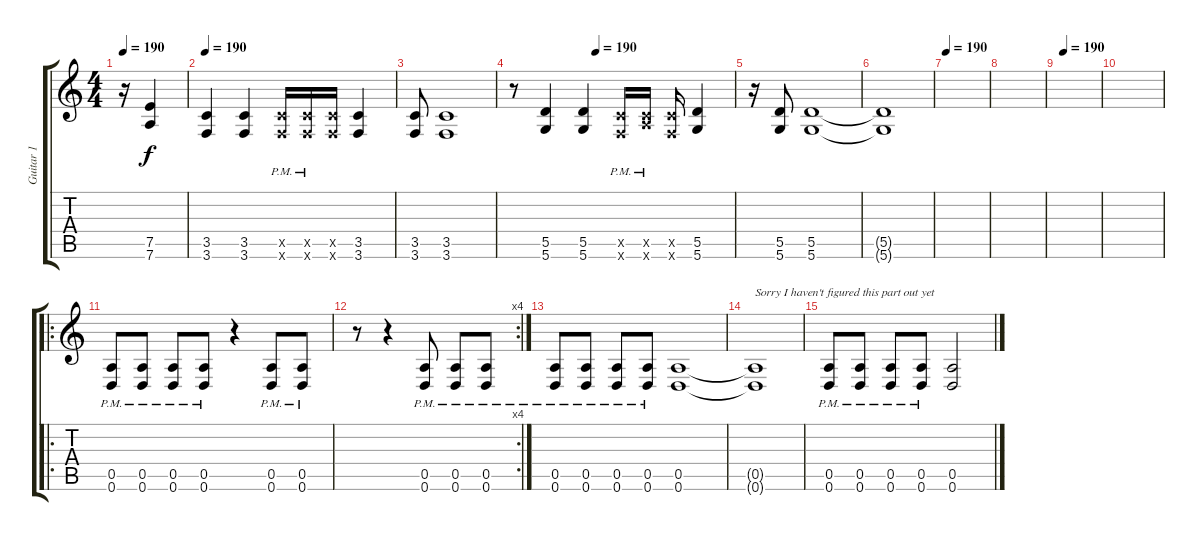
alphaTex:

\track ("Guitar 1" "Guitar 1") {instrument distortionguitar}
\staff {score tabs}
\tuning (E4 B3 G3 D3 A2 D2) {hide}
\ts (4 4)
\tempo 190
\clef g2
\ks c
r.16{dy f} (7.5 7.6).4 |
\tempo 190
(3.5 3.6).4 (3.5 3.6).4 (3.5{pm x} 3.6{pm x}).16 (3.5{pm x} 3.6{pm x}).16 (3.5{x} 3.6{x}).16 (3.5 3.6).4 |
(3.5 3.6).8 (3.5 3.6).1 |
\tempo (190 0.375)
r.8 (5.5 5.6).4 (5.5 5.6).4 (3.5{pm x} 3.6{pm x}).16 (3.5{pm x} 7.6{pm x}).16 (3.5{x} 3.6{x}).16 (5.5 5.6).4 |
r.16 (5.5 5.6).8 (5.5 5.6).1 |
(5.5{t} 5.6{t}).1 |
\tempo 190
|
|
\tempo (190 0.125)
|
|
\ro
(0.5{pm} 0.6{pm}).8 (0.5{pm} 0.6{pm}).8 (0.5{pm} 0.6{pm}).8 (0.5{pm} 0.6{pm}).8 r.4 (0.5{pm} 0.6{pm}).8 (0.5{pm} 0.6{pm}).8 |
\rc 4
r.8 r.4 (0.5{pm} 0.6{pm}).8 (0.5{pm} 0.6{pm}).8 (0.5{pm} 0.6{pm}).8 |
(0.5{pm} 0.6{pm}).8 (0.5{pm} 0.6{pm}).8 (0.5{pm} 0.6{pm}).8 (0.5{pm} 0.6{pm}).8 (0.5 0.6).1 |
(0.5{t} 0.6{t}).1{txt "Sorry I haven't figured this part out yet"} |
(0.5{pm} 0.6{pm}).8 (0.5{pm} 0.6{pm}).8 (0.5{pm} 0.6{pm}).8 (0.5{pm} 0.6{pm}).8 (0.5 0.6).2
